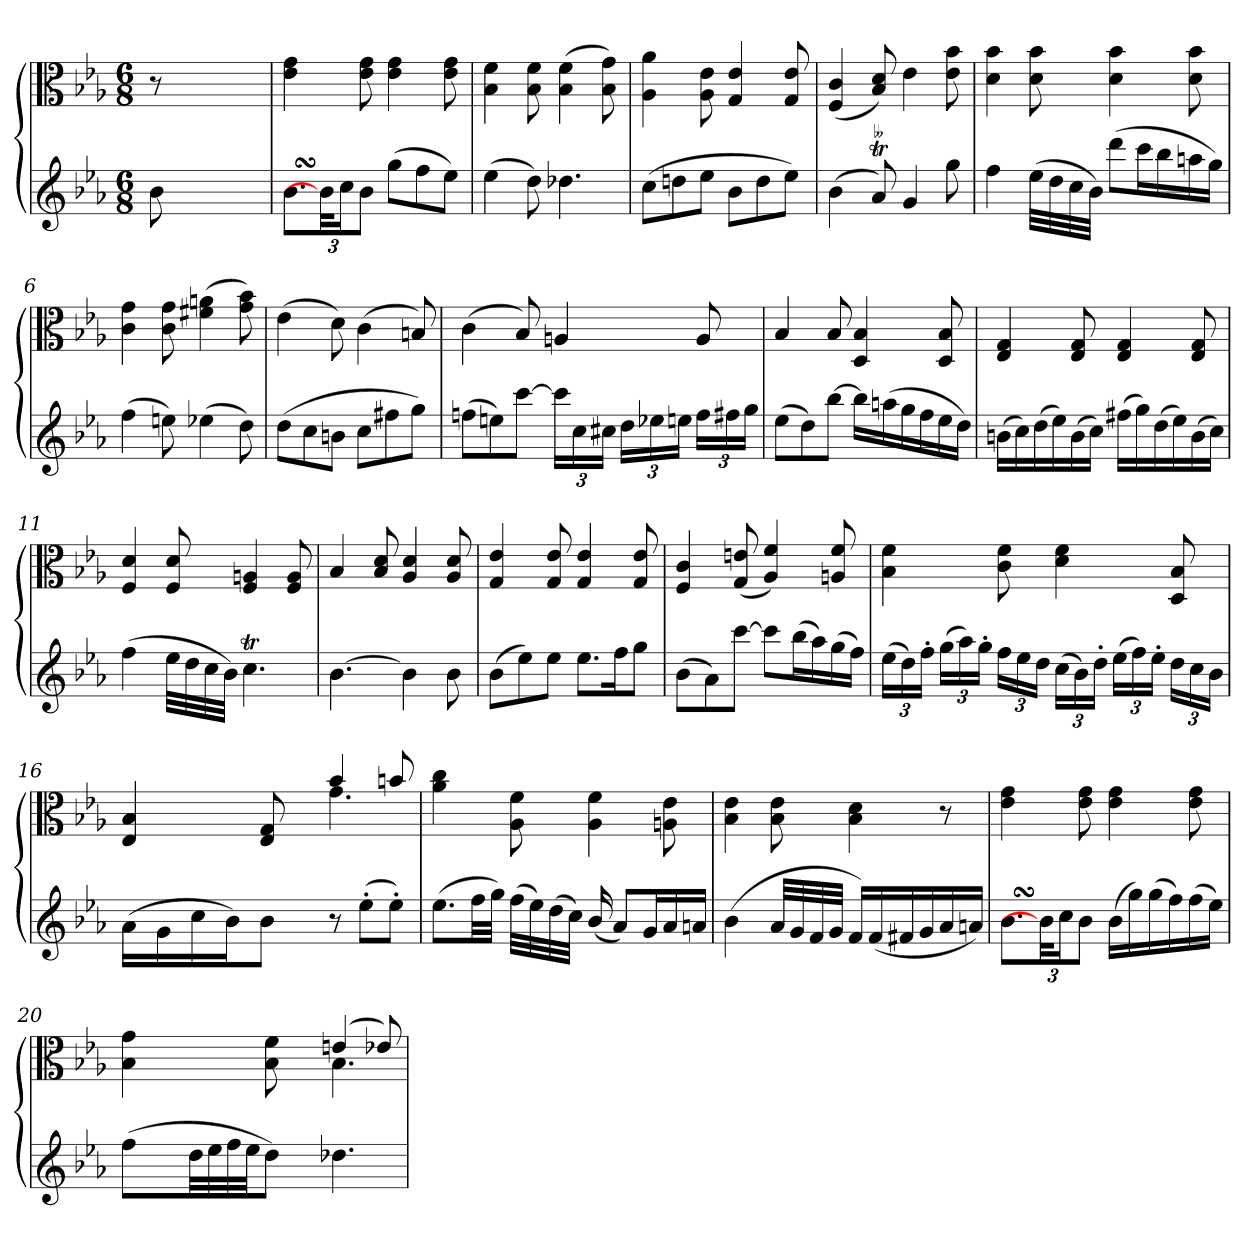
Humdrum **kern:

**kern	**kern
*part1	*part1
*staff2	*staff1
*clefG2	*clefC3
*k[b-e-a-]	*k[b-e-a-]
*E-:	*E-:
*M6/8	*M6/8
=	=
8b-\	8r
2ryy	2ryy
8ryy	8ryy
=1	=1
8.b-SSS\L	4e-\ 4g\
48b-KL]	.
24cc\J	.
8b-\J	8e-\ 8g\
(8gg\L	4e-\ 4g\
8ff\	.
8ee-\J)	8e-\ 8g\
=2	=2
(4ee-\	4B-\ 4f\
8dd\)	8B-\ 8f\
4.dd-X\	(4B-\ 4f\
.	8B-\ 8g\)
=3	=3
(8cc\L	4A-\ 4a-\
8ddn\	.
8ee-\J	8A-\ 8e-\
8b-\L	4G/ 4e-/
8dd\	.
8ee-\J)	8G/ 8e-/
=4	=4
(4b-\	(4F/ 4c/
!LO:TR:acc=--	!
8a-t/)	8B-/ 8d/)
4g/	4e-\
8gg\	8e-\ 8b-\
=5	=5
4ff\	4d\ 4b-\
(32ee-\LLL	8d\ 8b-\
32dd\	.
32cc\	.
32b-\JJJ)	.
(8ddd\L	4d\ 4b-\
16ccc\L	.
16bb-\	.
16aan\	8d\ 8b-\
16gg\JJ)	.
=6	=6
(4ff\	4c\ 4g\
8een\)	8c\ 8g\
(4ee-X\	(4f#X\ 4an\
8dd\)	8g\ 8b-\)
=7	=7
(8dd\L	(4e-\
8cc\	.
8bn\J	8d\)
8cc\L	(4c\
8ff#X\	.
8gg\J)	8Bn/)
=8	=8
(8ffn\L	(4c\
8een\)	.
[8ccc\J	8B-/)
24ccc\LL]	4An/
24cc\	.
24cc#X\JJ	.
24dd\LL	.
24ee-X\	.
24een\JJ	.
24ff\LL	8A/
24ff#X\	.
24gg\JJ	.
=9	=9
(8ee-\L	4B-/
8dd\)	.
[8bb-\J	8B-/
16bb-\LL]	4D/ 4B-/
(16aan\	.
16gg\	.
16ff\	.
16ee-\	8D/ 8B-/
16dd\JJ)	.
=10	=10
(16bn\LL	4E-/ 4G/
16cc\)	.
(16dd\	.
16ee-\)	.
(16b\	8E-/ 8G/
16cc\JJ)	.
(16ff#X\LL	4E-/ 4G/
16gg\)	.
(16dd\	.
16ee-\)	.
(16b\	8E-/ 8G/
16cc\JJ)	.
=11	=11
(4ff\	4F/ 4d/
32ee-\LLL	8F/ 8d/
32dd\	.
32cc\	.
32b-\JJJ)	.
4.ccT\	4F/ 4An/
.	8F/ 8A/
=12	=12
[4.b-\	4B-/
.	8B-/ 8d/
4b-\]	4A-/ 4d/
8b-\	8A-/ 8d/
=13	=13
(8b-\L	4G/ 4e-/
8ee-\)	.
8ee-\J	8G/ 8e-/
8.ee-\L	4G/ 4e-/
16ff\K	.
8gg\J	8G/ 8e-/
=14	=14
(8b-\L	4F/ 4c/
8a-\)	.
[8ccc\J	(8G/ 8en/
8ccc\L]	4A-/ 4f/)
(16bb-\L	.
16aa-\)	.
(16gg\	8An/ 8f/
16ff\JJ)	.
=15	=15
(24ee-\LL	4B-\ 4f\
24dd\)	.
24ff'\JJ	.
(24gg\LL	.
24aa-\)	.
24gg'\JJ	.
24ff\LL	8c\ 8f\
24ee-\	.
24dd\JJ	.
(24cc\LL	4d\ 4f\
24b-\)	.
24dd'\JJ	.
(24ee-\LL	.
24ff\)	.
24ee-'\JJ	.
24dd\LL	8D/ 8B-/
24cc\	.
24b-\JJ	.
=16	=16
*	*^
(16a-\LL	4E-/ 4B-/	64ryy
.	.	64ryy
.	.	64ryy
.	.	64ryy
16g\	.	64ryy
.	.	64ryy
.	.	64ryy
.	.	64ryy
16cc\	.	64ryy
.	.	64ryy
.	.	64ryy
.	.	64ryy
16b-\J)	.	64ryy
.	.	64ryy
.	.	64ryy
.	.	64ryy
8b-\J	8E-/ 8G/	64ryy
.	.	64ryy
.	.	64ryy
.	.	64ryy
.	.	64ryy
.	.	64ryy
.	.	64ryy
.	.	64ryy
8r	4b-/	4.g\
(8ee-'\L	.	.
8ee-'\J)	8bn/	.
*	*v	*v
=17	=17
(8.ee-\L	4a-\ 4cc\
32ff\LL	.
32gg\JJJ)	.
(32ff\LLL	8A-\ 8f\
32ee-\)	.
(32dd\	.
32cc\JJJ)	.
(16b-/	4A-\ 4f\
8a-/L)	.
16g/L	.
16a-/	8An\ 8e-\
16an/JJ	.
=18	=18
(4b-\	4B-\ 4e-\
32a-/LLL	8B-\ 8e-\
32g/	.
32f/	.
32g/JJJ	.
16f/LL)	4B-\ 4d\
(16f/	.
16f#X/	.
16g/	.
16a-/	8r
16an/JJ)	.
=19	=19
8.b-SSS\L	4e-\ 4g\
48b-KL]	.
24cc\J	.
8b-\J	8e-\ 8g\
(16b-\LL	4e-\ 4g\
16gg\)	.
(16gg\	.
16ff\)	.
(16ff\	8e-\ 8g\
16ee-\JJ)	.
=20	=20
*	*^
(8ff\L	4B-\ 4g\	64ryy
.	.	64ryy
.	.	64ryy
.	.	64ryy
.	.	64ryy
.	.	64ryy
.	.	64ryy
.	.	64ryy
32dd\LL	.	64ryy
.	.	64ryy
32ee-\	.	64ryy
.	.	64ryy
32ff\	.	64ryy
.	.	64ryy
32ee-\JJ	.	64ryy
.	.	64ryy
8dd\J)	8B-\ 8f\	64ryy
.	.	64ryy
.	.	64ryy
.	.	64ryy
.	.	64ryy
.	.	64ryy
.	.	64ryy
.	.	64ryy
4.dd-X\	(4en/	4.B-\
.	8e-X/)	.
*	*v	*v
=	=
*-	*-
